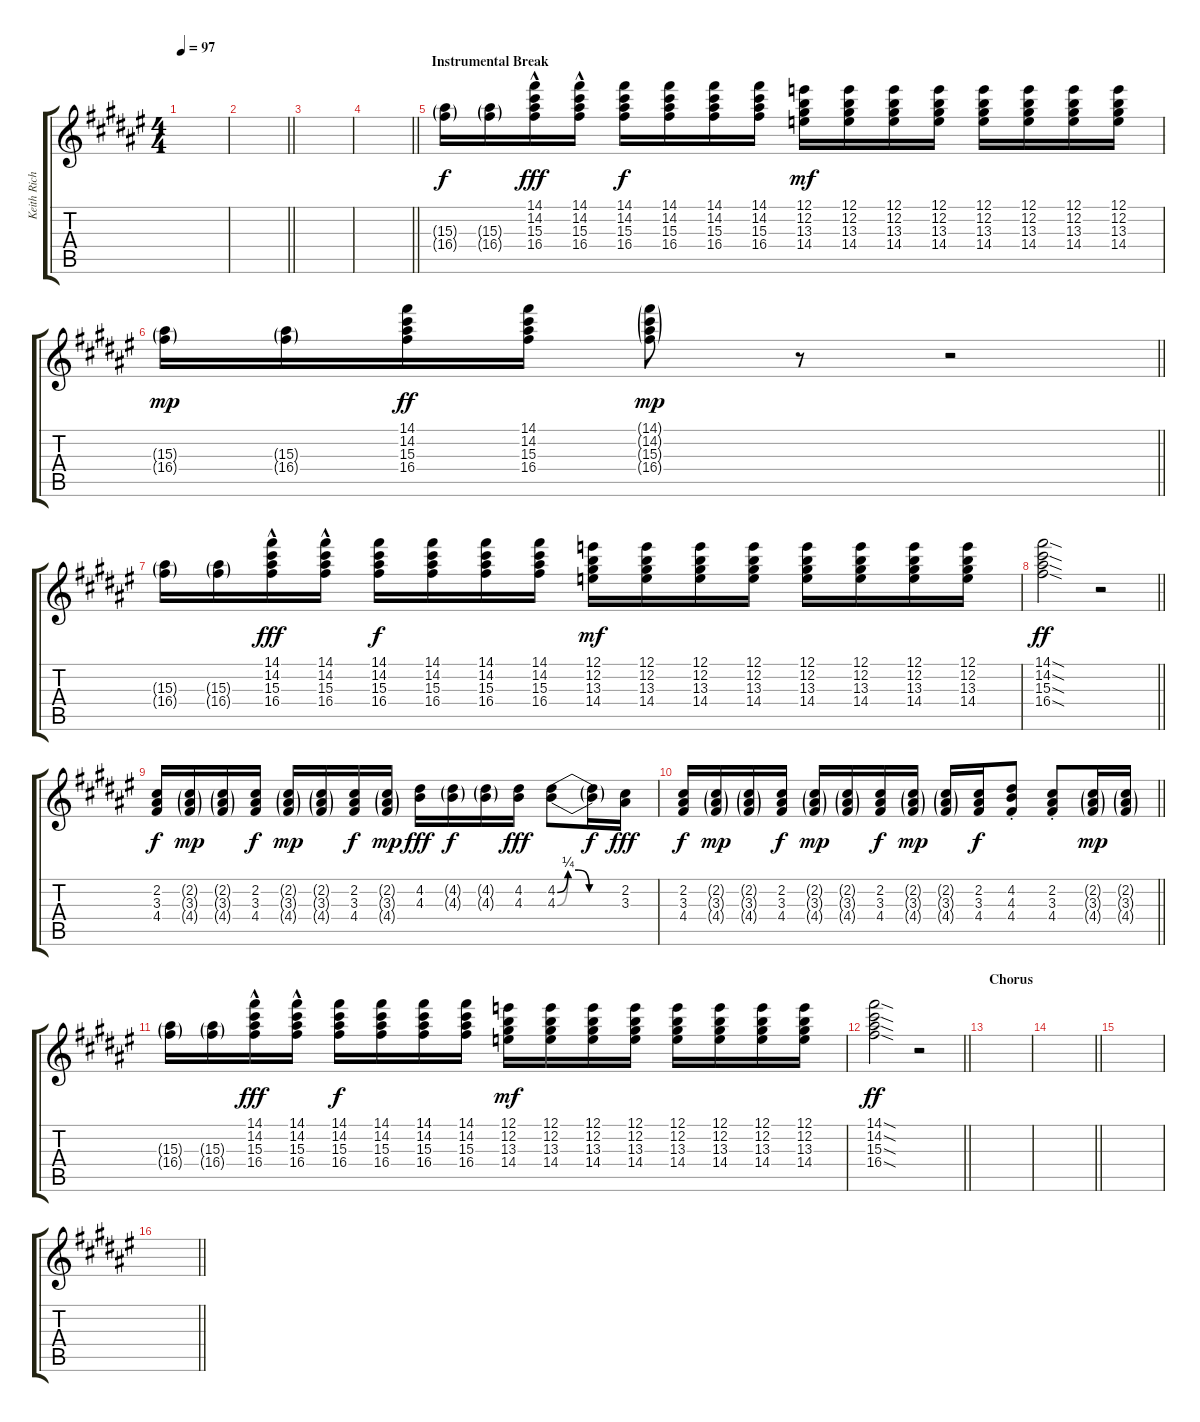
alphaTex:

\track ("Keith Richards" "Keith Rich") {instrument electricguitarjazz}
\staff {score tabs}
\tuning (E4 B3 G3 D3 A2 E2) {hide}
\ts (4 4)
\tempo 97
\clef g2
\ks f#
|
\barLineRight lightlight
|
|
\barLineRight lightlight
|
\section ("" "Instrumental Break")
(15.3{g} 16.4{g}).16 (15.3{g} 16.4{g}).16 (14.1{hac} 14.2{hac} 15.3{hac} 16.4{hac}).16{dy fff} (14.1{hac} 14.2{hac} 15.3{hac} 16.4{hac}).16 (14.1 14.2 15.3 16.4).16{dy f} (14.1 14.2 15.3 16.4).16 (14.1 14.2 15.3 16.4).16 (14.1 14.2 15.3 16.4).16 (12.1 12.2 13.3 14.4).16{dy mf} (12.1 12.2 13.3 14.4).16 (12.1 12.2 13.3 14.4).16 (12.1 12.2 13.3 14.4).16 (12.1 12.2 13.3 14.4).16 (12.1 12.2 13.3 14.4).16 (12.1 12.2 13.3 14.4).16 (12.1 12.2 13.3 14.4).16 |
\barLineRight lightlight
(15.3{g} 16.4{g}).16{dy mp} (15.3{g} 16.4{g}).16 (14.1 14.2 15.3 16.4).16{dy ff} (14.1 14.2 15.3 16.4).16 (14.1{g} 14.2{g} 15.3{g} 16.4{g}).8{dy mp} r.8 r.2 |
(15.3{g} 16.4{g}).16 (15.3{g} 16.4{g}).16 (14.1{hac} 14.2{hac} 15.3{hac} 16.4{hac}).16{dy fff} (14.1{hac} 14.2{hac} 15.3{hac} 16.4{hac}).16 (14.1 14.2 15.3 16.4).16{dy f} (14.1 14.2 15.3 16.4).16 (14.1 14.2 15.3 16.4).16 (14.1 14.2 15.3 16.4).16 (12.1 12.2 13.3 14.4).16{dy mf} (12.1 12.2 13.3 14.4).16 (12.1 12.2 13.3 14.4).16 (12.1 12.2 13.3 14.4).16 (12.1 12.2 13.3 14.4).16 (12.1 12.2 13.3 14.4).16 (12.1 12.2 13.3 14.4).16 (12.1 12.2 13.3 14.4).16 |
\barLineRight lightlight
(14.1{sod} 14.2{sod} 15.3{sod} 16.4{sod}).2{dy ff} r.2 |
(2.2 3.3 4.4).16{dy f} (2.2{g} 3.3{g} 4.4{g}).16{dy mp} (2.2{g} 3.3{g} 4.4{g}).16 (2.2 3.3 4.4).16{dy f} (2.2{g} 3.3{g} 4.4{g}).16{dy mp} (2.2{g} 3.3{g} 4.4{g}).16 (2.2 3.3 4.4).16{dy f} (2.2{g} 3.3{g} 4.4{g}).16{dy mp} (4.2 4.3).16{dy fff} (4.2{g} 4.3{g}).16{dy f} (4.2{g} 4.3{g}).16 (4.2 4.3).16{dy fff} (4.2{be (custom 0 0 10 1 20 1 30 0 60 0)} 4.3{be (custom 0 0 10 1 20 1 30 0 60 0)}).8 (4.2{t} 4.3{t}).16{dy f} (2.2 3.3).16{dy fff} |
\barLineRight lightlight
(2.2 3.3 4.4).16{dy f} (2.2{g} 3.3{g} 4.4{g}).16{dy mp} (2.2{g} 3.3{g} 4.4{g}).16 (2.2 3.3 4.4).16{dy f} (2.2{g} 3.3{g} 4.4{g}).16{dy mp} (2.2{g} 3.3{g} 4.4{g}).16 (2.2 3.3 4.4).16{dy f} (2.2{g} 3.3{g} 4.4{g}).16{dy mp} (2.2{g} 3.3{g} 4.4{g}).16 (2.2 3.3 4.4).16{dy f} (4.2 4.3 4.4{st}).8 (2.2{st} 3.3{st} 4.4{st}).8 (2.2{g} 3.3{g} 4.4{g}).16{dy mp} (2.2{g} 3.3{g} 4.4{g}).16 |
(15.3{g} 16.4{g}).16 (15.3{g} 16.4{g}).16 (14.1{hac} 14.2{hac} 15.3{hac} 16.4{hac}).16{dy fff} (14.1{hac} 14.2{hac} 15.3{hac} 16.4{hac}).16 (14.1 14.2 15.3 16.4).16{dy f} (14.1 14.2 15.3 16.4).16 (14.1 14.2 15.3 16.4).16 (14.1 14.2 15.3 16.4).16 (12.1 12.2 13.3 14.4).16{dy mf} (12.1 12.2 13.3 14.4).16 (12.1 12.2 13.3 14.4).16 (12.1 12.2 13.3 14.4).16 (12.1 12.2 13.3 14.4).16 (12.1 12.2 13.3 14.4).16 (12.1 12.2 13.3 14.4).16 (12.1 12.2 13.3 14.4).16 |
\barLineRight lightlight
(14.1{sod} 14.2{sod} 15.3{sod} 16.4{sod}).2{dy ff} r.2 |
\section ("" "Chorus")
|
\barLineRight lightlight
|
|
\barLineRight lightlight
